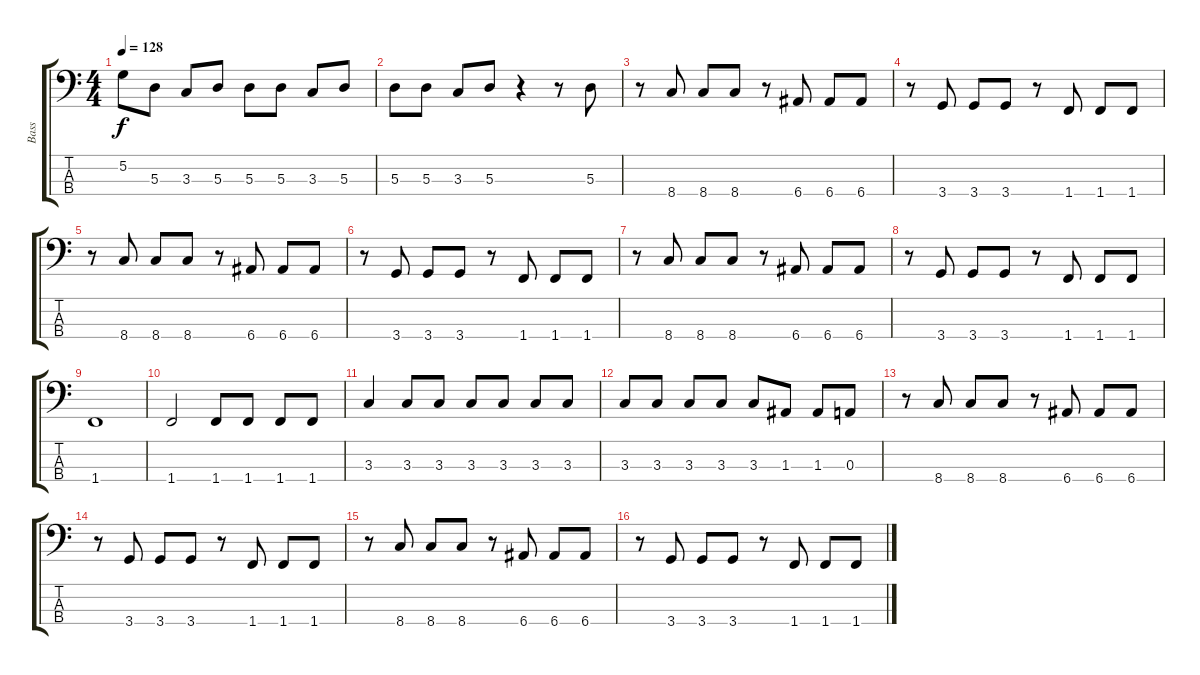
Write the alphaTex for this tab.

\track ("Bass" "Bass") {instrument electricbassfinger}
\staff {score tabs}
\tuning (G2 D2 A1 E1) {hide}
\ts (4 4)
\tempo 128
\clef f4
\ks c
5.2.8{dy f} 5.3.8 3.3.8 5.3.8 5.3.8 5.3.8 3.3.8 5.3.8 |
5.3.8 5.3.8 3.3.8 5.3.8 r.4 r.8 5.3.8 |
r.8 8.4.8 8.4.8 8.4.8 r.8 6.4.8 6.4.8 6.4.8 |
r.8 3.4.8 3.4.8 3.4.8 r.8 1.4.8 1.4.8 1.4.8 |
r.8 8.4.8 8.4.8 8.4.8 r.8 6.4.8 6.4.8 6.4.8 |
r.8 3.4.8 3.4.8 3.4.8 r.8 1.4.8 1.4.8 1.4.8 |
r.8 8.4.8 8.4.8 8.4.8 r.8 6.4.8 6.4.8 6.4.8 |
r.8 3.4.8 3.4.8 3.4.8 r.8 1.4.8 1.4.8 1.4.8 |
1.4.1 |
1.4.2 1.4.8 1.4.8 1.4.8 1.4.8 |
3.3.4 3.3.8 3.3.8 3.3.8 3.3.8 3.3.8 3.3.8 |
3.3.8 3.3.8 3.3.8 3.3.8 3.3.8 1.3.8 1.3.8 0.3.8 |
r.8 8.4.8 8.4.8 8.4.8 r.8 6.4.8 6.4.8 6.4.8 |
r.8 3.4.8 3.4.8 3.4.8 r.8 1.4.8 1.4.8 1.4.8 |
r.8 8.4.8 8.4.8 8.4.8 r.8 6.4.8 6.4.8 6.4.8 |
r.8 3.4.8 3.4.8 3.4.8 r.8 1.4.8 1.4.8 1.4.8
